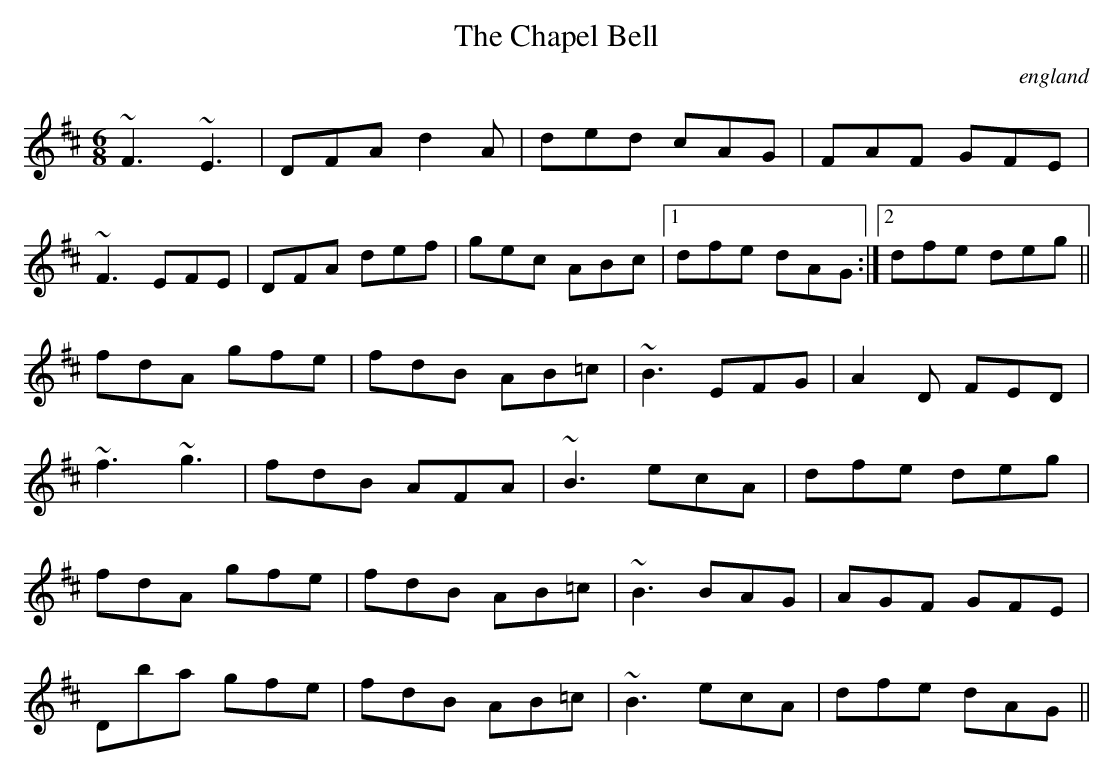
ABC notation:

X:1
T:Chapel Bell, The
O:england
M:6/8
L:1/8
K:D
~F3 ~E3|DFA d2A|ded cAG|FAF GFE|
~F3 EFE|DFA def|gec ABc|1dfe dAG:|2 dfe deg||
fdA gfe|fdB AB=c|~B3 EFG|A2D FED|
~f3 ~g3|fdB AFA|~B3 ecA|dfe deg|
fdA gfe|fdB AB=c|~B3 BAG|AGF GFE|
Dba gfe|fdB AB=c|~B3 ecA|dfe dAG||
